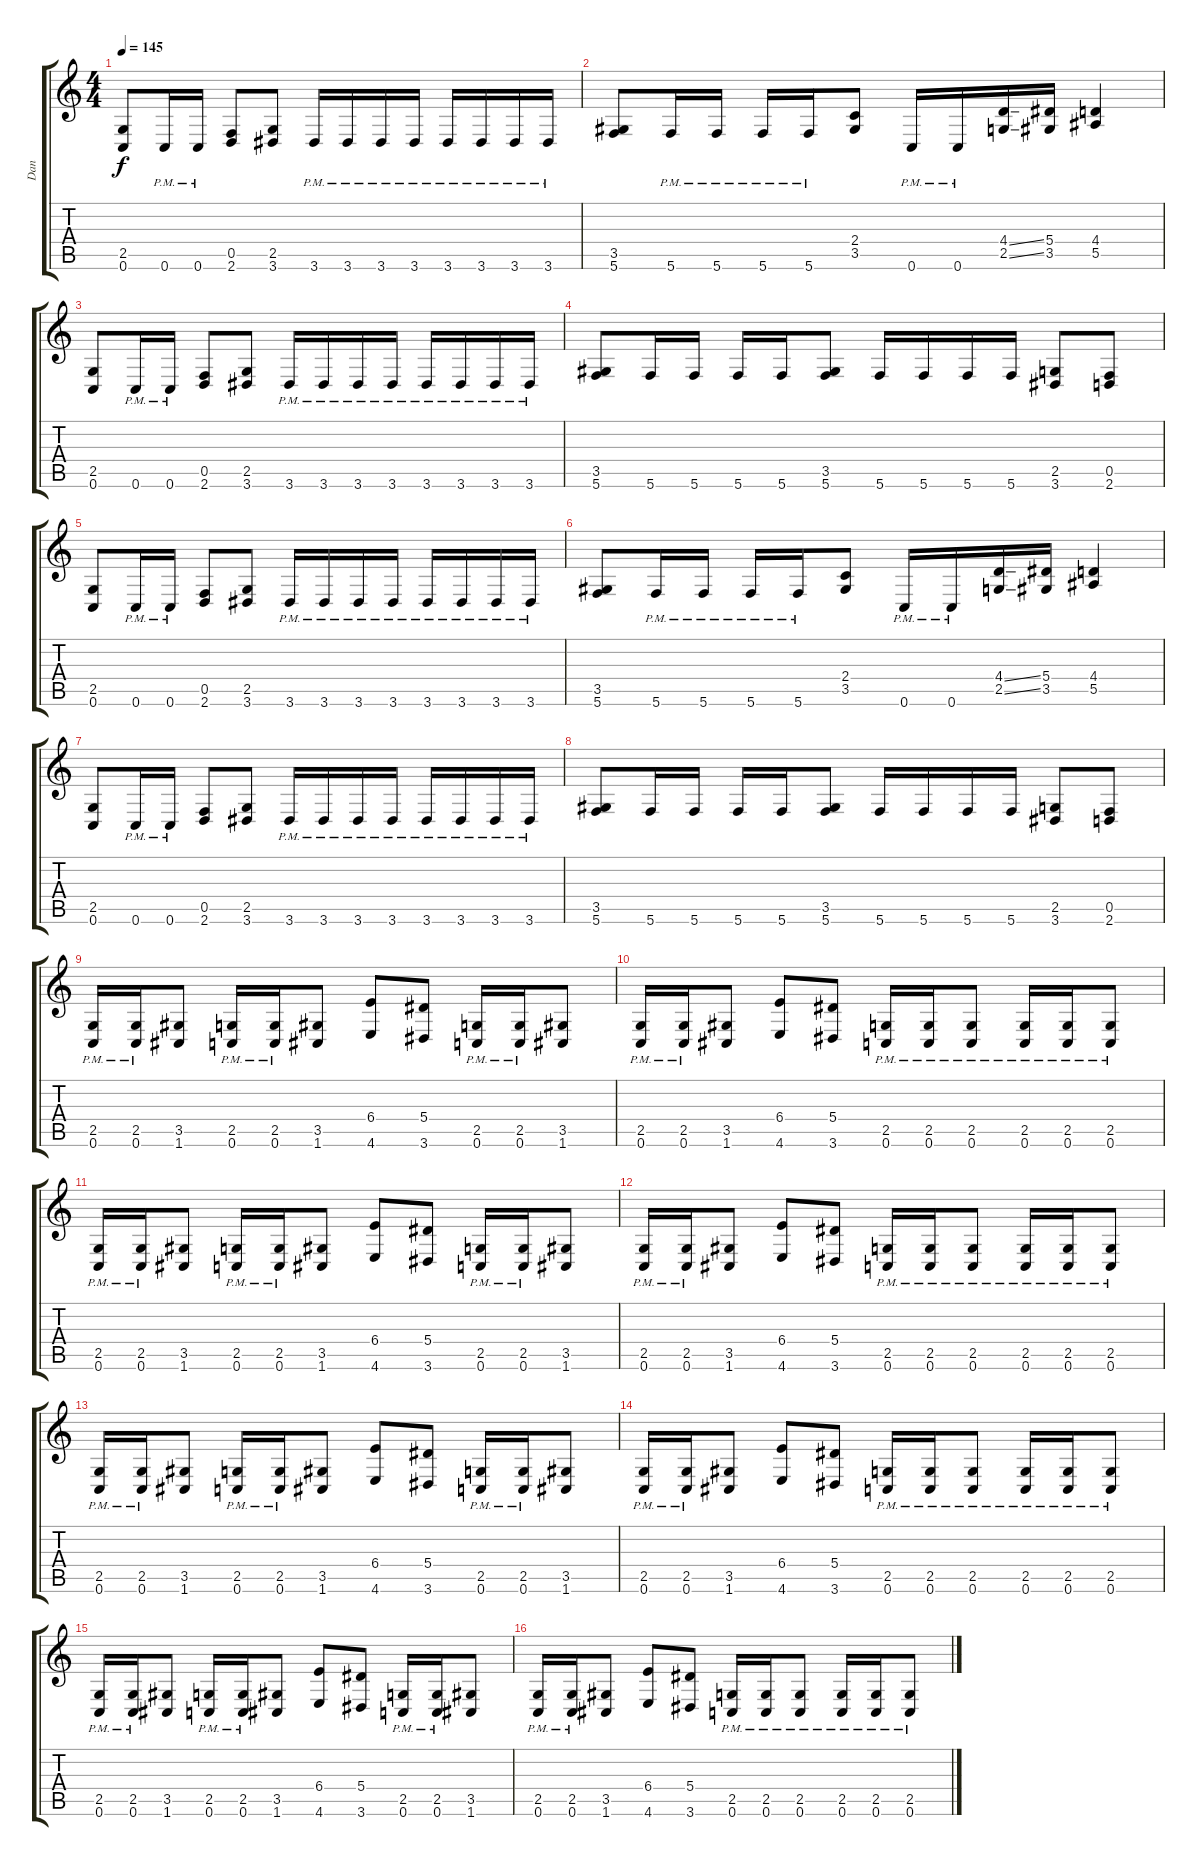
\track ("Dan" "Dan") {instrument distortionguitar}
\staff {score tabs}
\tuning (C4 G3 Eb3 Bb2 F2 C2) {hide}
\ts (4 4)
\tempo 145
\clef g2
\ks c
(2.5 0.6).8{dy f} 0.6{pm}.16 0.6{pm}.16 (0.5 2.6).8 (2.5 3.6).8 3.6{pm}.16 3.6{pm}.16 3.6{pm}.16 3.6{pm}.16 3.6{pm}.16 3.6{pm}.16 3.6{pm}.16 3.6{pm}.16 |
(3.5 5.6).8 5.6{pm}.16 5.6{pm}.16 5.6{pm}.16 5.6{pm}.16 (2.4 3.5).8 0.6{pm}.16 0.6{pm}.16 (4.4{ss} 2.5{ss}).16 (5.4 3.5).16 (4.4 5.5).4 |
(2.5 0.6).8 0.6{pm}.16 0.6{pm}.16 (0.5 2.6).8 (2.5 3.6).8 3.6{pm}.16 3.6{pm}.16 3.6{pm}.16 3.6{pm}.16 3.6{pm}.16 3.6{pm}.16 3.6{pm}.16 3.6{pm}.16 |
(3.5 5.6).8 5.6.16 5.6.16 5.6.16 5.6.16 (3.5 5.6).8 5.6.16 5.6.16 5.6.16 5.6.16 (2.5 3.6).8 (0.5 2.6).8 |
(2.5 0.6).8 0.6{pm}.16 0.6{pm}.16 (0.5 2.6).8 (2.5 3.6).8 3.6{pm}.16 3.6{pm}.16 3.6{pm}.16 3.6{pm}.16 3.6{pm}.16 3.6{pm}.16 3.6{pm}.16 3.6{pm}.16 |
(3.5 5.6).8 5.6{pm}.16 5.6{pm}.16 5.6{pm}.16 5.6{pm}.16 (2.4 3.5).8 0.6{pm}.16 0.6{pm}.16 (4.4{ss} 2.5{ss}).16 (5.4 3.5).16 (4.4 5.5).4 |
(2.5 0.6).8 0.6{pm}.16 0.6{pm}.16 (0.5 2.6).8 (2.5 3.6).8 3.6{pm}.16 3.6{pm}.16 3.6{pm}.16 3.6{pm}.16 3.6{pm}.16 3.6{pm}.16 3.6{pm}.16 3.6{pm}.16 |
(3.5 5.6).8 5.6.16 5.6.16 5.6.16 5.6.16 (3.5 5.6).8 5.6.16 5.6.16 5.6.16 5.6.16 (2.5 3.6).8 (0.5 2.6).8 |
(2.5{pm} 0.6{pm}).16 (2.5{pm} 0.6{pm}).16 (3.5 1.6).8 (2.5{pm} 0.6{pm}).16 (2.5{pm} 0.6{pm}).16 (3.5 1.6).8 (6.4 4.6).8 (5.4 3.6).8 (2.5{pm} 0.6{pm}).16 (2.5{pm} 0.6{pm}).16 (3.5 1.6).8 |
(2.5{pm} 0.6{pm}).16 (2.5{pm} 0.6{pm}).16 (3.5 1.6).8 (6.4 4.6).8 (5.4 3.6).8 (2.5{pm} 0.6{pm}).16 (2.5{pm} 0.6{pm}).16 (2.5{pm} 0.6{pm}).8 (2.5{pm} 0.6{pm}).16 (2.5{pm} 0.6{pm}).16 (2.5{pm} 0.6{pm}).8 |
(2.5{pm} 0.6{pm}).16 (2.5{pm} 0.6{pm}).16 (3.5 1.6).8 (2.5{pm} 0.6{pm}).16 (2.5{pm} 0.6{pm}).16 (3.5 1.6).8 (6.4 4.6).8 (5.4 3.6).8 (2.5{pm} 0.6{pm}).16 (2.5{pm} 0.6{pm}).16 (3.5 1.6).8 |
(2.5{pm} 0.6{pm}).16 (2.5{pm} 0.6{pm}).16 (3.5 1.6).8 (6.4 4.6).8 (5.4 3.6).8 (2.5{pm} 0.6{pm}).16 (2.5{pm} 0.6{pm}).16 (2.5{pm} 0.6{pm}).8 (2.5{pm} 0.6{pm}).16 (2.5{pm} 0.6{pm}).16 (2.5{pm} 0.6{pm}).8 |
(2.5{pm} 0.6{pm}).16 (2.5{pm} 0.6{pm}).16 (3.5 1.6).8 (2.5{pm} 0.6{pm}).16 (2.5{pm} 0.6{pm}).16 (3.5 1.6).8 (6.4 4.6).8 (5.4 3.6).8 (2.5{pm} 0.6{pm}).16 (2.5{pm} 0.6{pm}).16 (3.5 1.6).8 |
(2.5{pm} 0.6{pm}).16 (2.5{pm} 0.6{pm}).16 (3.5 1.6).8 (6.4 4.6).8 (5.4 3.6).8 (2.5{pm} 0.6{pm}).16 (2.5{pm} 0.6{pm}).16 (2.5{pm} 0.6{pm}).8 (2.5{pm} 0.6{pm}).16 (2.5{pm} 0.6{pm}).16 (2.5{pm} 0.6{pm}).8 |
(2.5{pm} 0.6{pm}).16 (2.5{pm} 0.6{pm}).16 (3.5 1.6).8 (2.5{pm} 0.6{pm}).16 (2.5{pm} 0.6{pm}).16 (3.5 1.6).8 (6.4 4.6).8 (5.4 3.6).8 (2.5{pm} 0.6{pm}).16 (2.5{pm} 0.6{pm}).16 (3.5 1.6).8 |
(2.5{pm} 0.6{pm}).16 (2.5{pm} 0.6{pm}).16 (3.5 1.6).8 (6.4 4.6).8 (5.4 3.6).8 (2.5{pm} 0.6{pm}).16 (2.5{pm} 0.6{pm}).16 (2.5{pm} 0.6{pm}).8 (2.5{pm} 0.6{pm}).16 (2.5{pm} 0.6{pm}).16 (2.5{pm} 0.6{pm}).8
